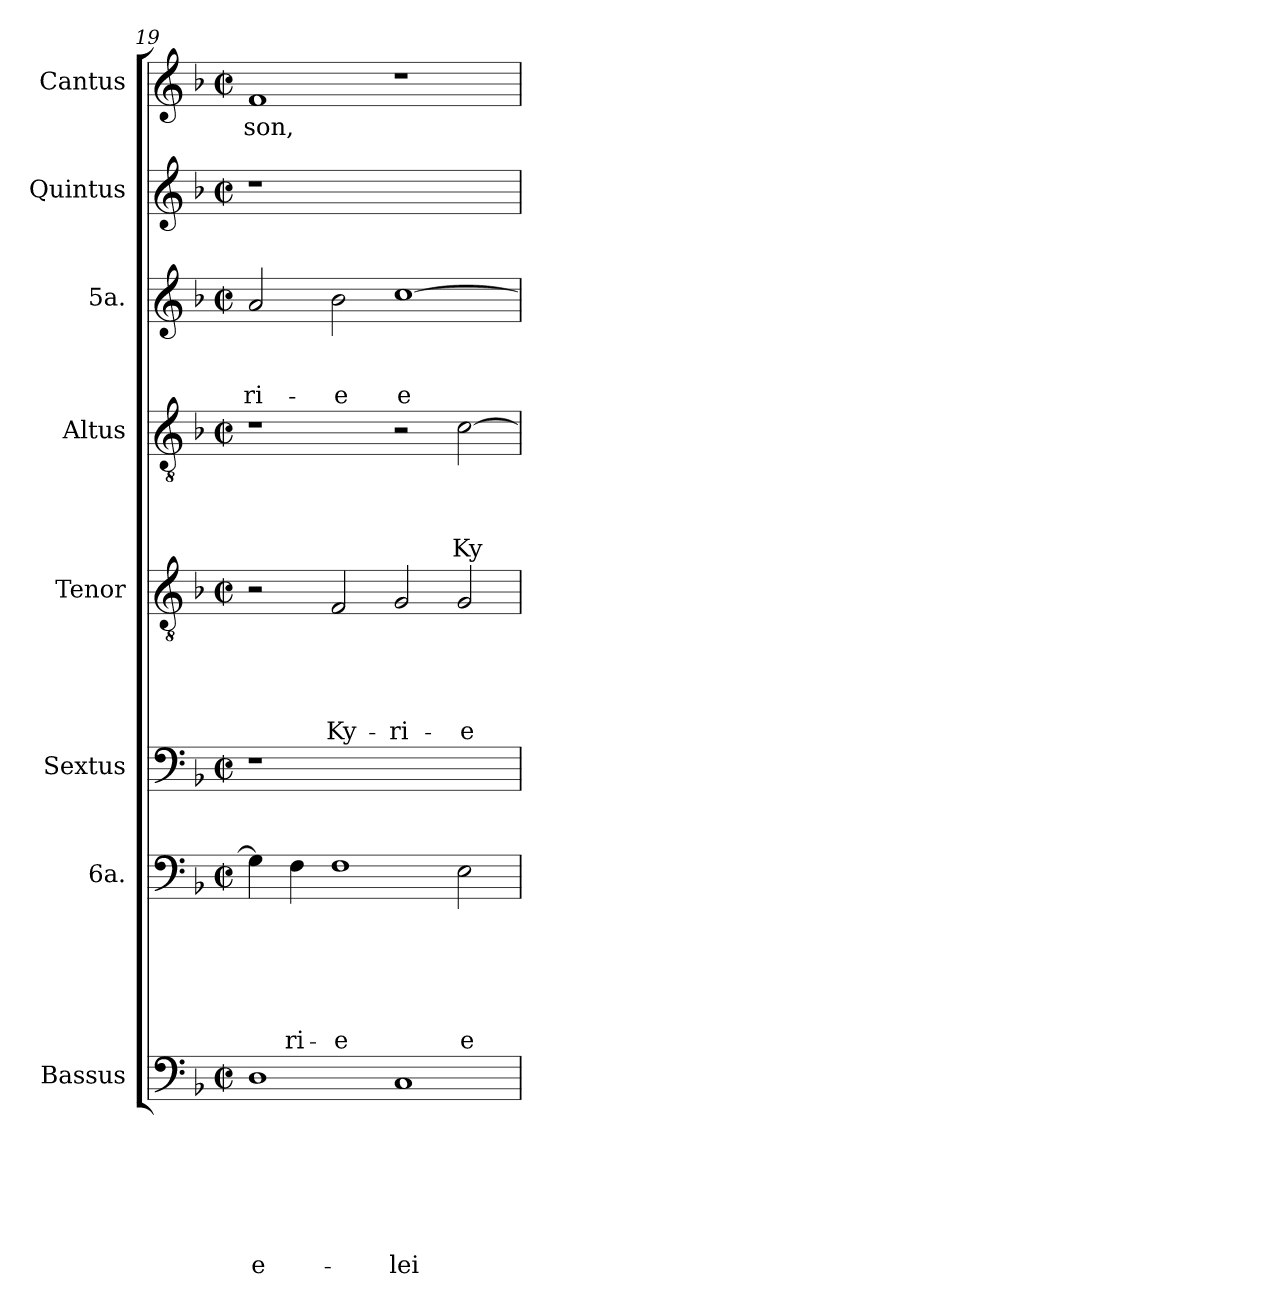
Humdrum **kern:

**kern	**text	**text	**text	**text	**text	**text	**text	**kern	**text	**text	**text	**text	**text	**text	**kern	**kern	**text	**text	**text	**text	**text	**kern	**text	**text	**text	**text	**kern	**text	**text	**text	**kern	**kern	**text
*part8	*part8	*part8	*part8	*part8	*part8	*part8	*part8	*part7	*part7	*part7	*part7	*part7	*part7	*part7	*part6	*part5	*part5	*part5	*part5	*part5	*part5	*part4	*part4	*part4	*part4	*part4	*part3	*part3	*part3	*part3	*part2	*part1	*part1
*staff8	*staff8	*staff8	*staff8	*staff8	*staff8	*staff8	*staff8	*staff7	*staff7	*staff7	*staff7	*staff7	*staff7	*staff7	*staff6	*staff5	*staff5	*staff5	*staff5	*staff5	*staff5	*staff4	*staff4	*staff4	*staff4	*staff4	*staff3	*staff3	*staff3	*staff3	*staff2	*staff1	*staff1
*I"Bassus	*	*	*	*	*	*	*	*I"6a.	*	*	*	*	*	*	*I"Sextus	*I"Tenor	*	*	*	*	*	*I"Altus	*	*	*	*	*I"5a.	*	*	*	*I"Quintus	*I"Cantus	*
*I'B.	*	*	*	*	*	*	*	*I'6a.	*	*	*	*	*	*	*	*I'T.	*	*	*	*	*	*I'A.	*	*	*	*	*I'5a.	*	*	*	*	*I'C.	*
*clefF4	*	*	*	*	*	*	*	*clefF4	*	*	*	*	*	*	*clefF4	*clefGv2	*	*	*	*	*	*clefGv2	*	*	*	*	*clefG2	*	*	*	*clefG2	*clefG2	*
*k[b-]	*	*	*	*	*	*	*	*k[b-]	*	*	*	*	*	*	*k[b-]	*k[b-]	*	*	*	*	*	*k[b-]	*	*	*	*	*k[b-]	*	*	*	*k[b-]	*k[b-]	*
*F:	*	*	*	*	*	*	*	*F:	*	*	*	*	*	*	*F:	*F:	*	*	*	*	*	*F:	*	*	*	*	*F:	*	*	*	*F:	*F:	*
*M2/2	*	*	*	*	*	*	*	*M2/2	*	*	*	*	*	*	*M2/2	*M2/2	*	*	*	*	*	*M2/2	*	*	*	*	*M2/2	*	*	*	*M2/2	*M2/2	*
*met(c|)	*	*	*	*	*	*	*	*met(c|)	*	*	*	*	*	*	*met(c|)	*met(c|)	*	*	*	*	*	*met(c|)	*	*	*	*	*met(c|)	*	*	*	*met(c|)	*met(c|)	*
=19	=19	=19	=19	=19	=19	=19	=19	=19	=19	=19	=19	=19	=19	=19	=19	=19	=19	=19	=19	=19	=19	=19	=19	=19	=19	=19	=19	=19	=19	=19	=19	=19	=19
!	!	!	!	!	!	!	!LO:LY:b	!	!	!	!	!	!	!	!	!	!	!	!	!	!	!	!	!	!	!	!	!	!	!LO:LY:b	!	!	!LO:LY:b
1D	.	.	.	.	.	.	e-	4G\]	.	.	.	.	.	.	1r	2r	.	.	.	.	.	1r	.	.	.	.	2a/	.	.	-ri-	1r	1f	-son,
!	!	!	!	!	!	!	!	!	!	!	!	!	!	!LO:LY:b	!	!	!	!	!	!	!	!	!	!	!	!	!	!	!	!	!	!	!
.	.	.	.	.	.	.	.	4F\	.	.	.	.	.	-ri-	.	.	.	.	.	.	.	.	.	.	.	.	.	.	.	.	.	.	.
!	!	!	!	!	!	!	!	!	!	!	!	!	!	!LO:LY:b	!	!	!	!	!	!	!LO:LY:b	!	!	!	!	!	!	!	!	!LO:LY:b	!	!	!
.	.	.	.	.	.	.	.	1F	.	.	.	.	.	-e	.	2F/	.	.	.	.	Ky-	.	.	.	.	.	2b-\	.	.	-e	.	.	.
!	!	!	!	!	!	!	!LO:LY:b	!	!	!	!	!	!	!	!	!	!	!	!	!	!LO:LY:b	!	!	!	!	!	!	!	!	!LO:LY:b	!	!	!
1C	.	.	.	.	.	.	-lei-	.	.	.	.	.	.	.	1ryy	2G/	.	.	.	.	-ri-	2r	.	.	.	.	[>1cc	.	.	e-	1ryy	1r	.
!	!	!	!	!	!	!	!	!	!	!	!	!	!	!LO:LY:b	!	!	!	!	!	!	!LO:LY:b	!	!	!	!	!LO:LY:b	!	!	!	!	!	!	!
.	.	.	.	.	.	.	.	2E\	.	.	.	.	.	e-	.	2G/	.	.	.	.	-e	[>2c\	.	.	.	Ky-	.	.	.	.	.	.	.
=	=	=	=	=	=	=	=	=	=	=	=	=	=	=	=	=	=	=	=	=	=	=	=	=	=	=	=	=	=	=	=	=	=
*-	*-	*-	*-	*-	*-	*-	*-	*-	*-	*-	*-	*-	*-	*-	*-	*-	*-	*-	*-	*-	*-	*-	*-	*-	*-	*-	*-	*-	*-	*-	*-	*-	*-
